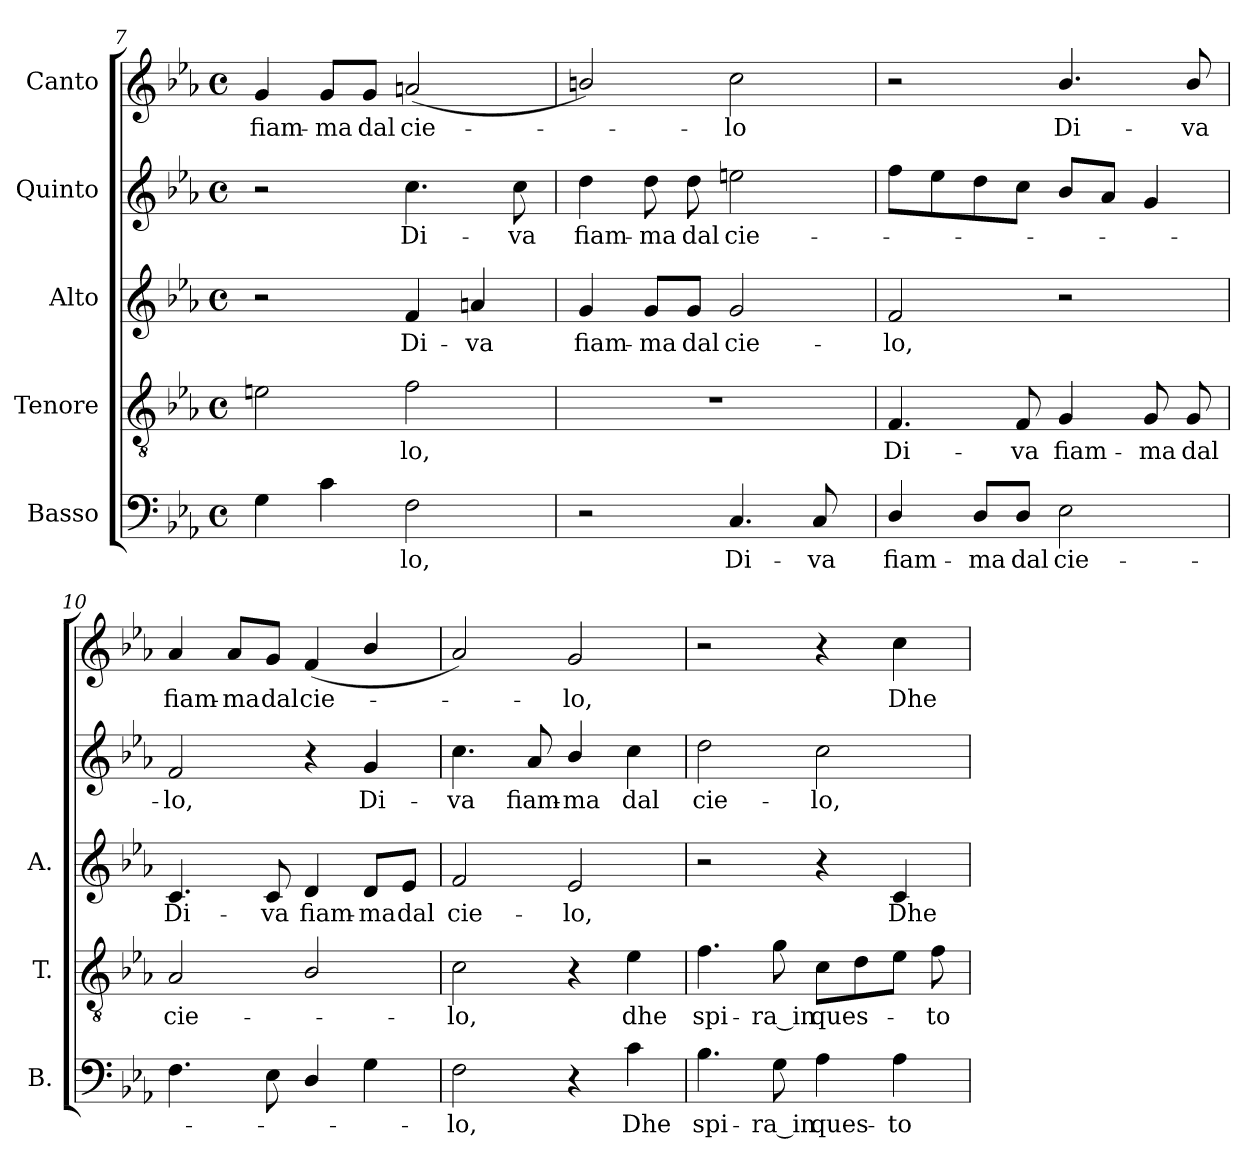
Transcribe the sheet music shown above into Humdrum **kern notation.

**kern	**text	**kern	**text	**kern	**text	**kern	**text	**kern	**text
*part5	*part5	*part4	*part4	*part3	*part3	*part2	*part2	*part1	*part1
*staff5	*staff5	*staff4	*staff4	*staff3	*staff3	*staff2	*staff2	*staff1	*staff1
*I"Basso	*	*I"Tenore	*	*I"Alto	*	*I"Quinto	*	*I"Canto	*
*I'B.	*	*I'T.	*	*I'A.	*	*	*	*	*
*clefF4	*	*clefGv2	*	*clefG2	*	*clefG2	*	*clefG2	*
*	*	*ITrd7c12	*	*	*	*	*	*	*
*k[b-e-a-]	*	*k[b-e-a-]	*	*k[b-e-a-]	*	*k[b-e-a-]	*	*k[b-e-a-]	*
*E-:	*	*E-:	*	*E-:	*	*E-:	*	*E-:	*
*M4/4	*	*M4/4	*	*M4/4	*	*M4/4	*	*M4/4	*
*met(c)	*	*met(c)	*	*met(c)	*	*met(c)	*	*met(c)	*
=7	=7	=7	=7	=7	=7	=7	=7	=7	=7
!	!	!	!	!	!	!	!	!	!LO:LY:b:color=#000000
4Gi\	.	2Eni\	.	2r	.	2r	.	4gi/	fiam-
!	!	!	!	!	!	!	!	!	!LO:LY:b:color=#000000
4ci\	.	.	.	.	.	.	.	8gi/L	-ma
!	!	!	!	!	!	!	!	!	!LO:LY:b:color=#000000
.	.	.	.	.	.	.	.	8gi/J	dal
!	!LO:LY:b:color=#000000	!	!	!	!	!	!	!	!
!	!	!	!LO:LY:b:color=#000000	!	!	!	!	!	!
!	!	!	!	!	!LO:LY:b:color=#000000	!	!	!	!
!	!	!	!	!	!	!	!LO:LY:b:color=#000000	!	!
!	!	!	!	!	!	!	!	!	!LO:LY:b:color=#000000
2Fi\	-lo,	2Fi\	-lo,	4fi/	Di-	4.cci\	Di-	(2ani/	cie-
!	!	!	!	!	!LO:LY:b:color=#000000	!	!	!	!
.	.	.	.	4ai/	-va	.	.	.	.
!	!	!	!	!	!	!	!LO:LY:b:color=#000000	!	!
.	.	.	.	.	.	8cci\	-va	.	.
=8	=8	=8	=8	=8	=8	=8	=8	=8	=8
!	!	!	!	!	!LO:LY:b:color=#000000	!	!	!	!
!	!	!	!	!	!	!	!LO:LY:b:color=#000000	!	!
2r	.	1r	.	4gi/	fiam-	4ddi\	fiam-	2bni/)	.
!	!	!	!	!	!LO:LY:b:color=#000000	!	!	!	!
!	!	!	!	!	!	!	!LO:LY:b:color=#000000	!	!
.	.	.	.	8gi/L	-ma	8ddi\	-ma	.	.
!	!	!	!	!	!LO:LY:b:color=#000000	!	!	!	!
!	!	!	!	!	!	!	!LO:LY:b:color=#000000	!	!
.	.	.	.	8gi/J	dal	8ddi\	dal	.	.
!	!LO:LY:b:color=#000000	!	!	!	!	!	!	!	!
!	!	!	!	!	!LO:LY:b:color=#000000	!	!	!	!
!	!	!	!	!	!	!	!LO:LY:b:color=#000000	!	!
!	!	!	!	!	!	!	!	!	!LO:LY:b:color=#000000
4.Ci/	Di-	.	.	2gi/	cie-	2eeni\	cie-	2cci\	-lo
!	!LO:LY:b:color=#000000	!	!	!	!	!	!	!	!
8Ci/	-va	.	.	.	.	.	.	.	.
=9	=9	=9	=9	=9	=9	=9	=9	=9	=9
!	!LO:LY:b:color=#000000	!	!	!	!	!	!	!	!
!	!	!	!LO:LY:b:color=#000000	!	!	!	!	!	!
!	!	!	!	!	!LO:LY:b:color=#000000	!	!	!	!
4Di/	fiam-	4.FFi/	Di-	2fi/	-lo,	8ffi\L	.	2r	.
.	.	.	.	.	.	8ee-i\	.	.	.
!	!LO:LY:b:color=#000000	!	!	!	!	!	!	!	!
8Di/L	-ma	.	.	.	.	8ddi\	.	.	.
!	!LO:LY:b:color=#000000	!	!	!	!	!	!	!	!
!	!	!	!LO:LY:b:color=#000000	!	!	!	!	!	!
8Di/J	dal	8FFi/	-va	.	.	8cci\J	.	.	.
!	!LO:LY:b:color=#000000	!	!	!	!	!	!	!	!
!	!	!	!LO:LY:b:color=#000000	!	!	!	!	!	!
!	!	!	!	!	!	!	!	!	!LO:LY:b:color=#000000
2E-i\	cie-	4GGi/	fiam-	2r	.	8b-i/L	.	4.b-i/	Di-
.	.	.	.	.	.	8a-i/J	.	.	.
!	!	!	!LO:LY:b:color=#000000	!	!	!	!	!	!
.	.	8GGi/	-ma	.	.	4gi/	.	.	.
!	!	!	!LO:LY:b:color=#000000	!	!	!	!	!	!
!	!	!	!	!	!	!	!	!	!LO:LY:b:color=#000000
.	.	8GGi/	dal	.	.	.	.	8b-i/	-va
=10	=10	=10	=10	=10	=10	=10	=10	=10	=10
!	!	!	!LO:LY:b:color=#000000	!	!	!	!	!	!
!	!	!	!	!	!LO:LY:b:color=#000000	!	!	!	!
!	!	!	!	!	!	!	!LO:LY:b:color=#000000	!	!
!	!	!	!	!	!	!	!	!	!LO:LY:b:color=#000000
4.Fi\	.	2AA-i/	cie-	4.ci/	Di-	2fi/	-lo,	4a-i/	fiam-
!	!	!	!	!	!	!	!	!	!LO:LY:b:color=#000000
.	.	.	.	.	.	.	.	8a-i/L	-ma
!	!	!	!	!	!LO:LY:b:color=#000000	!	!	!	!
!	!	!	!	!	!	!	!	!	!LO:LY:b:color=#000000
8E-i\	.	.	.	8ci/	-va	.	.	8gi/J	dal
!	!	!	!	!	!LO:LY:b:color=#000000	!	!	!	!
!	!	!	!	!	!	!	!	!	!LO:LY:b:color=#000000
4Di/	.	2BB-i/	.	4di/	fiam-	4r	.	(4fi/	cie-
!	!	!	!	!	!LO:LY:b:color=#000000	!	!	!	!
!	!	!	!	!	!	!	!LO:LY:b:color=#000000	!	!
4Gi\	.	.	.	8di/L	-ma	4gi/	Di-	4b-i/	.
!	!	!	!	!	!LO:LY:b:color=#000000	!	!	!	!
.	.	.	.	8e-i/J	dal	.	.	.	.
!!LO:LB:g=z
=11	=11	=11	=11	=11	=11	=11	=11	=11	=11
!	!LO:LY:b:color=#000000	!	!	!	!	!	!	!	!
!	!	!	!LO:LY:b:color=#000000	!	!	!	!	!	!
!	!	!	!	!	!LO:LY:b:color=#000000	!	!	!	!
!	!	!	!	!	!	!	!LO:LY:b:color=#000000	!	!
2Fi\	-lo,	2Ci\	-lo,	2fi/	cie-	4.cci\	-va	2a-i/)	.
!	!	!	!	!	!	!	!LO:LY:b:color=#000000	!	!
.	.	.	.	.	.	8a-i/	fiam-	.	.
!	!	!	!	!	!LO:LY:b:color=#000000	!	!	!	!
!	!	!	!	!	!	!	!LO:LY:b:color=#000000	!	!
!	!	!	!	!	!	!	!	!	!LO:LY:b:color=#000000
4r	.	4r	.	2e-i/	-lo,	4b-i/	-ma	2gi/	-lo,
!	!LO:LY:b:color=#000000	!	!	!	!	!	!	!	!
!	!	!	!LO:LY:b:color=#000000	!	!	!	!	!	!
!	!	!	!	!	!	!	!LO:LY:b:color=#000000	!	!
4ci\	Dhe	4E-i\	dhe	.	.	4cci\	dal	.	.
=12	=12	=12	=12	=12	=12	=12	=12	=12	=12
!	!LO:LY:b:color=#000000	!	!	!	!	!	!	!	!
!	!	!	!LO:LY:b:color=#000000	!	!	!	!	!	!
!	!	!	!	!	!	!	!LO:LY:b:color=#000000	!	!
4.B-i\	spi-	4.Fi\	spi-	2r	.	2ddi\	cie-	2r	.
!	!LO:LY:b:color=#000000	!	!	!	!	!	!	!	!
!	!	!	!LO:LY:b:color=#000000	!	!	!	!	!	!
8Gi\	-ra_in	8Gi\	-ra_in	.	.	.	.	.	.
!	!LO:LY:b:color=#000000	!	!	!	!	!	!	!	!
!	!	!	!LO:LY:b:color=#000000	!	!	!	!	!	!
!	!	!	!	!	!	!	!LO:LY:b:color=#000000	!	!
4A-i\	ques-	8Ci\L	ques-	4r	.	2cci\	-lo,	4r	.
.	.	8Di\	.	.	.	.	.	.	.
!	!LO:LY:b:color=#000000	!	!	!	!	!	!	!	!
!	!	!	!	!	!LO:LY:b:color=#000000	!	!	!	!
!	!	!	!	!	!	!	!	!	!LO:LY:b:color=#000000
4A-i\	-to	8E-i\J	.	4ci/	Dhe	.	.	4cci\	Dhe
!	!	!	!LO:LY:b:color=#000000	!	!	!	!	!	!
.	.	8Fi\	-to	.	.	.	.	.	.
=	=	=	=	=	=	=	=	=	=
*-	*-	*-	*-	*-	*-	*-	*-	*-	*-
